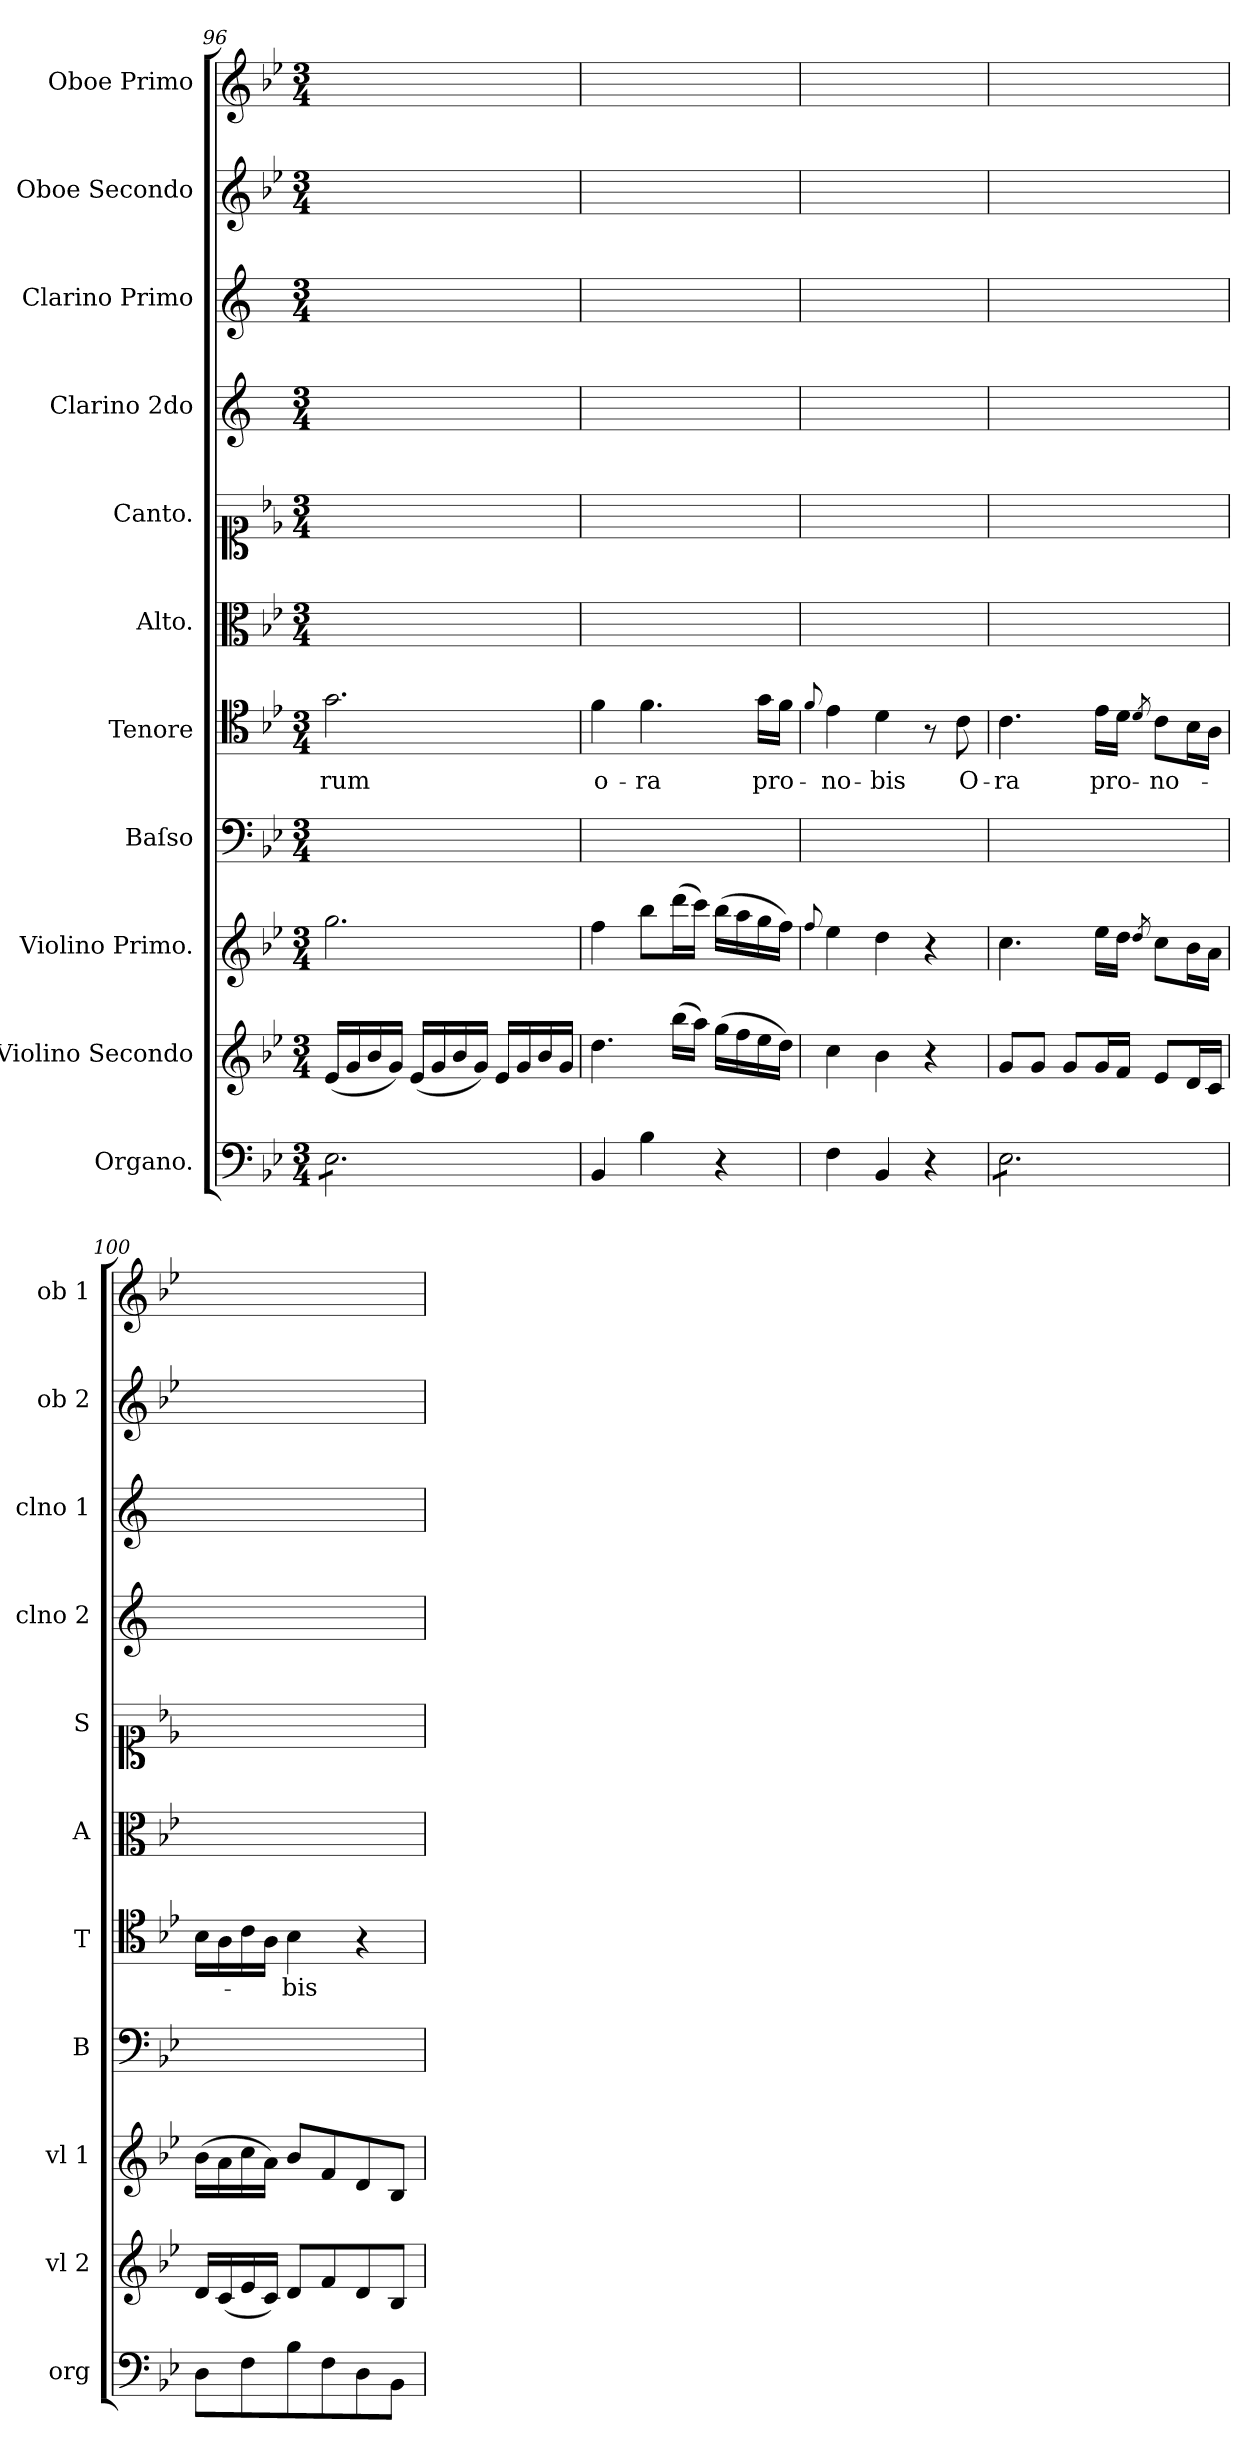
**kern	**kern	**kern	**kern	**kern	**text	**kern	**kern	**kern	**kern	**kern	**kern
*part11	*part10	*part9	*part8	*part7	*part7	*part6	*part5	*part4	*part3	*part2	*part1
*staff11	*staff10	*staff9	*staff8	*staff7	*staff7	*staff6	*staff5	*staff4	*staff3	*staff2	*staff1
*I"Organo.	*I"Violino Secondo	*I"Violino Primo.	*I"Baſso	*I"Tenore	*	*I"Alto.	*I"Canto.	*I"Clarino 2do	*I"Clarino Primo	*I"Oboe Secondo	*I"Oboe Primo
*I'org	*I'vl 2	*I'vl 1	*I'B	*I'T	*	*I'A	*I'S	*I'clno 2	*I'clno 1	*I'ob 2	*I'ob 1
*clefF4	*clefG2	*clefG2	*clefF4	*clefC4	*	*clefC3	*clefC1	*clefG2	*clefG2	*clefG2	*clefG2
*	*	*	*	*	*	*	*	*ITrd1c2	*ITrd1c2	*	*
*k[b-e-]	*k[b-e-]	*k[b-e-]	*k[b-e-]	*k[b-e-]	*	*k[b-e-]	*k[b-e-]	*k[b-e-]	*k[b-e-]	*k[b-e-]	*k[b-e-]
*B-:	*B-:	*B-:	*B-:	*B-:	*	*B-:	*B-:	*B-:	*B-:	*B-:	*B-:
*M3/4	*M3/4	*M3/4	*M3/4	*M3/4	*	*M3/4	*M3/4	*M3/4	*M3/4	*M3/4	*M3/4
=96	=96	=96	=96	=96	=96	=96	=96	=96	=96	=96	=96
*tremolo	*	*	*	*	*	*	*	*	*	*	*
8E-\L	(16e-/LL	2.gg\	2.ryy	2.g\	-rum	2.ryy	2.ryy	2.ryy	2.ryy	2.ryy	2.ryy
.	16g/	.	.	.	.	.	.	.	.	.	.
8E-\	16b-/	.	.	.	.	.	.	.	.	.	.
.	16g/JJ)	.	.	.	.	.	.	.	.	.	.
8E-\	(16e-/LL	.	.	.	.	.	.	.	.	.	.
.	16g/	.	.	.	.	.	.	.	.	.	.
8E-\	16b-/	.	.	.	.	.	.	.	.	.	.
.	16g/JJ)	.	.	.	.	.	.	.	.	.	.
8E-\	16e-/LL	.	.	.	.	.	.	.	.	.	.
.	16g/	.	.	.	.	.	.	.	.	.	.
8E-\J	16b-/	.	.	.	.	.	.	.	.	.	.
*Xtremolo	*	*	*	*	*	*	*	*	*	*	*
.	16g/JJ	.	.	.	.	.	.	.	.	.	.
=97	=97	=97	=97	=97	=97	=97	=97	=97	=97	=97	=97
4BB-/	4.dd\	4ff\	2.ryy	4f\	o-	2.ryy	2.ryy	2.ryy	2.ryy	2.ryy	2.ryy
4B-\	.	8bb-\L	.	4.f\	-ra	.	.	.	.	.	.
.	(16bb-\LL	(16ddd\L	.	.	.	.	.	.	.	.	.
.	16aa\JJ)	16ccc\JJ)	.	.	.	.	.	.	.	.	.
4r	(16gg\LL	(16bb-\LL	.	.	.	.	.	.	.	.	.
.	16ff\	16aa\	.	.	.	.	.	.	.	.	.
.	16ee-\	16gg\	.	16g\LL	pro-	.	.	.	.	.	.
.	16dd\JJ)	16ff\JJ)	.	16f\JJ	.	.	.	.	.	.	.
=98	=98	=98	=98	=98	=98	=98	=98	=98	=98	=98	=98
.	.	8qqff/	.	8qqf/	.	.	.	.	.	.	.
4F\	4cc\	4ee-\	2.ryy	4e-\	-no-	2.ryy	2.ryy	2.ryy	2.ryy	2.ryy	2.ryy
4BB-/	4b-\	4dd\	.	4d\	-bis	.	.	.	.	.	.
4r	4r	4r	.	8r	.	.	.	.	.	.	.
.	.	.	.	8c\	O-	.	.	.	.	.	.
=99	=99	=99	=99	=99	=99	=99	=99	=99	=99	=99	=99
*tremolo	*	*	*	*	*	*	*	*	*	*	*
8E-\L	8g/L	4.cc\	2.ryy	4.c\	-ra	2.ryy	2.ryy	2.ryy	2.ryy	2.ryy	2.ryy
8E-\	8g/J	.	.	.	.	.	.	.	.	.	.
8E-\	8g/L	.	.	.	.	.	.	.	.	.	.
8E-\	16g/L	16ee-\LL	.	16e-\LL	pro-	.	.	.	.	.	.
.	16f/JJ	16dd\JJ	.	16d\JJ	.	.	.	.	.	.	.
.	.	8qdd/	.	8qd/	.	.	.	.	.	.	.
8E-\	8e-/L	8cc\L	.	8c\L	-no-	.	.	.	.	.	.
8E-\J	16d/L	16b-\L	.	16B-\L	.	.	.	.	.	.	.
*Xtremolo	*	*	*	*	*	*	*	*	*	*	*
.	16c/JJ	16a\JJ	.	16A\JJ	.	.	.	.	.	.	.
=100	=100	=100	=100	=100	=100	=100	=100	=100	=100	=100	=100
8D\L	16d/LL	(16b-\LL	2.ryy	16B-\LL	.	2.ryy	2.ryy	2.ryy	2.ryy	2.ryy	2.ryy
.	(16c/	16a\	.	16A\	.	.	.	.	.	.	.
8F\	16e-/	16cc\	.	16c\	.	.	.	.	.	.	.
.	16c/JJ)	16a\JJ)	.	16A\JJ	.	.	.	.	.	.	.
8B-\	8d/L	8b-/L	.	4B-\	-bis	.	.	.	.	.	.
8F\	8f/	8f/	.	.	.	.	.	.	.	.	.
8D\	8d/	8d/	.	4r	.	.	.	.	.	.	.
8BB-\J	8B-/J	8B-/J	.	.	.	.	.	.	.	.	.
=	=	=	=	=	=	=	=	=	=	=	=
*-	*-	*-	*-	*-	*-	*-	*-	*-	*-	*-	*-
